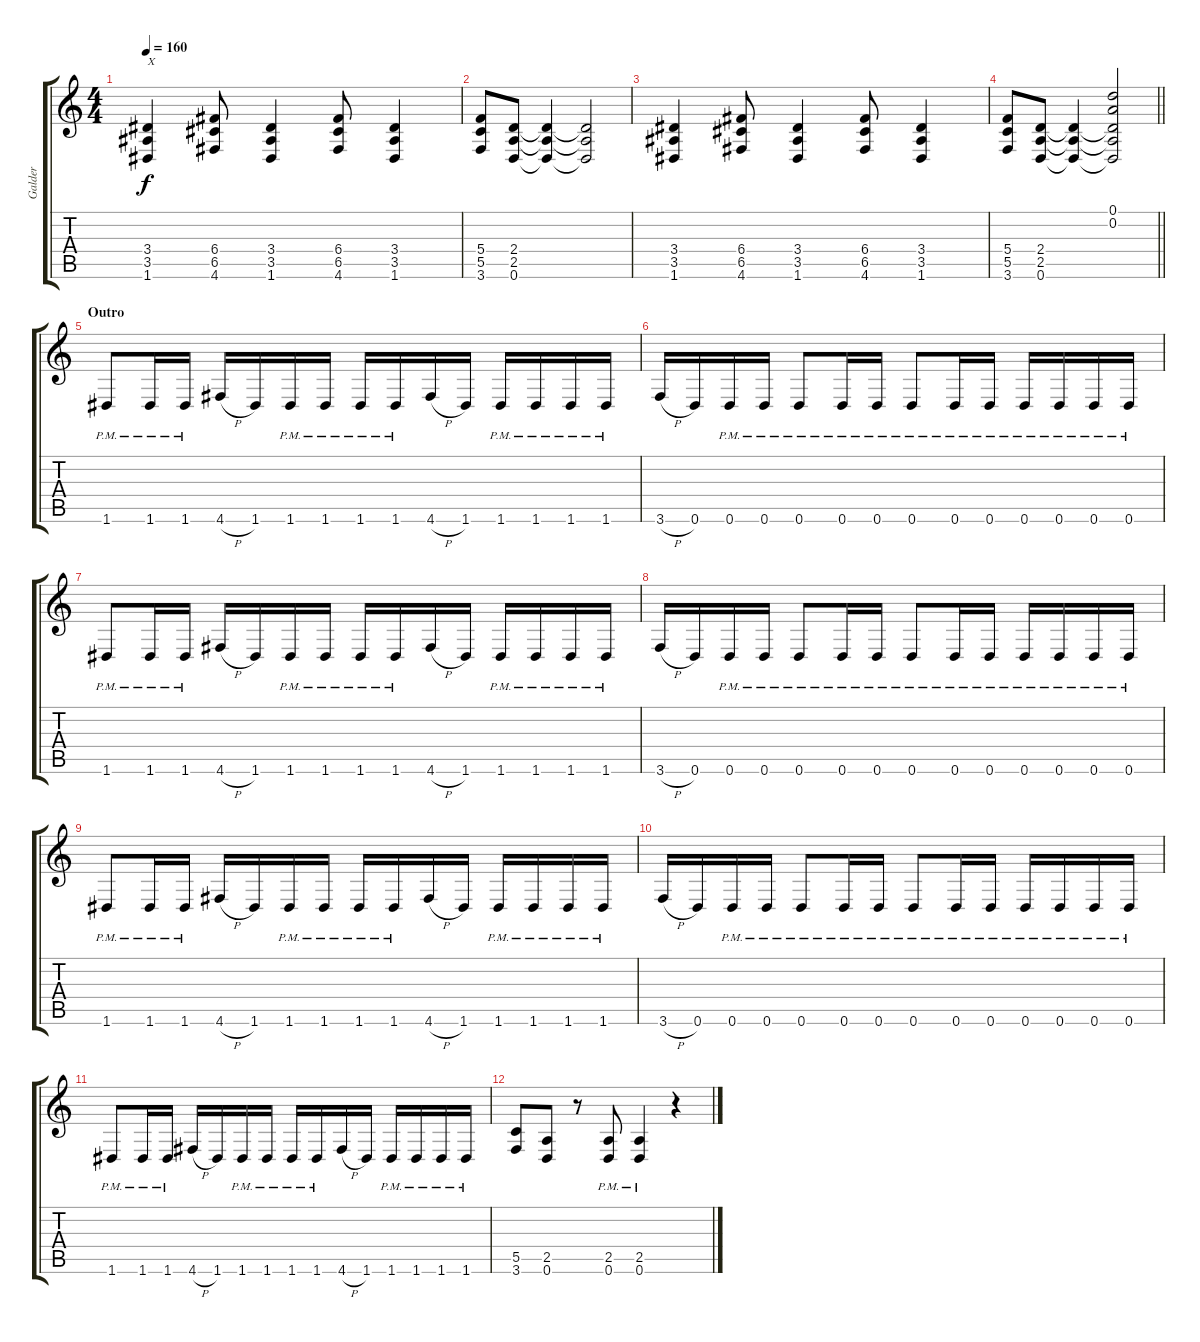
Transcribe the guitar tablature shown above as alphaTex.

\track ("Galder" "Galder") {instrument distortionguitar}
\staff {score tabs}
\tuning (D4 A3 F3 C3 G2 D2) {hide}
\ts (4 4)
\tempo 160
\clef g2
\ks c
(3.4 3.5 1.6).4{txt "X" dy f} (6.4 6.5 4.6).8 (3.4 3.5 1.6).4 (6.4 6.5 4.6).8 (3.4 3.5 1.6).4 |
(5.4 5.5 3.6).8 (2.4 2.5 0.6).8 (2.4{t} 2.5{t} 0.6{t}).4 (2.4{t} 2.5{t} 0.6{t}).2 |
(3.4 3.5 1.6).4 (6.4 6.5 4.6).8 (3.4 3.5 1.6).4 (6.4 6.5 4.6).8 (3.4 3.5 1.6).4 |
\barLineRight lightlight
(5.4 5.5 3.6).8 (2.4 2.5 0.6).8 (2.4{t} 2.5{t} 0.6{t}).4 (0.1 0.2 2.4{t} 2.5{t} 0.6{t}).2 |
\section ("" "Outro")
1.6{pm}.8 1.6{pm}.16 1.6{pm}.16 4.6{h}.16 1.6.16 1.6{pm}.16 1.6{pm}.16 1.6{pm}.16 1.6{pm}.16 4.6{h}.16 1.6.16 1.6{pm}.16 1.6{pm}.16 1.6{pm}.16 1.6{pm}.16 |
3.6{h}.16 0.6.16 0.6{pm}.16 0.6{pm}.16 0.6{pm}.8 0.6{pm}.16 0.6{pm}.16 0.6{pm}.8 0.6{pm}.16 0.6{pm}.16 0.6{pm}.16 0.6{pm}.16 0.6{pm}.16 0.6{pm}.16 |
1.6{pm}.8 1.6{pm}.16 1.6{pm}.16 4.6{h}.16 1.6.16 1.6{pm}.16 1.6{pm}.16 1.6{pm}.16 1.6{pm}.16 4.6{h}.16 1.6.16 1.6{pm}.16 1.6{pm}.16 1.6{pm}.16 1.6{pm}.16 |
3.6{h}.16 0.6.16 0.6{pm}.16 0.6{pm}.16 0.6{pm}.8 0.6{pm}.16 0.6{pm}.16 0.6{pm}.8 0.6{pm}.16 0.6{pm}.16 0.6{pm}.16 0.6{pm}.16 0.6{pm}.16 0.6{pm}.16 |
1.6{pm}.8 1.6{pm}.16 1.6{pm}.16 4.6{h}.16 1.6.16 1.6{pm}.16 1.6{pm}.16 1.6{pm}.16 1.6{pm}.16 4.6{h}.16 1.6.16 1.6{pm}.16 1.6{pm}.16 1.6{pm}.16 1.6{pm}.16 |
3.6{h}.16 0.6.16 0.6{pm}.16 0.6{pm}.16 0.6{pm}.8 0.6{pm}.16 0.6{pm}.16 0.6{pm}.8 0.6{pm}.16 0.6{pm}.16 0.6{pm}.16 0.6{pm}.16 0.6{pm}.16 0.6{pm}.16 |
1.6{pm}.8 1.6{pm}.16 1.6{pm}.16 4.6{h}.16 1.6.16 1.6{pm}.16 1.6{pm}.16 1.6{pm}.16 1.6{pm}.16 4.6{h}.16 1.6.16 1.6{pm}.16 1.6{pm}.16 1.6{pm}.16 1.6{pm}.16 |
(5.5 3.6).8 (2.5 0.6).8 r.8 (2.5{pm} 0.6{pm}).8 (2.5{pm} 0.6{pm}).4 r.4
